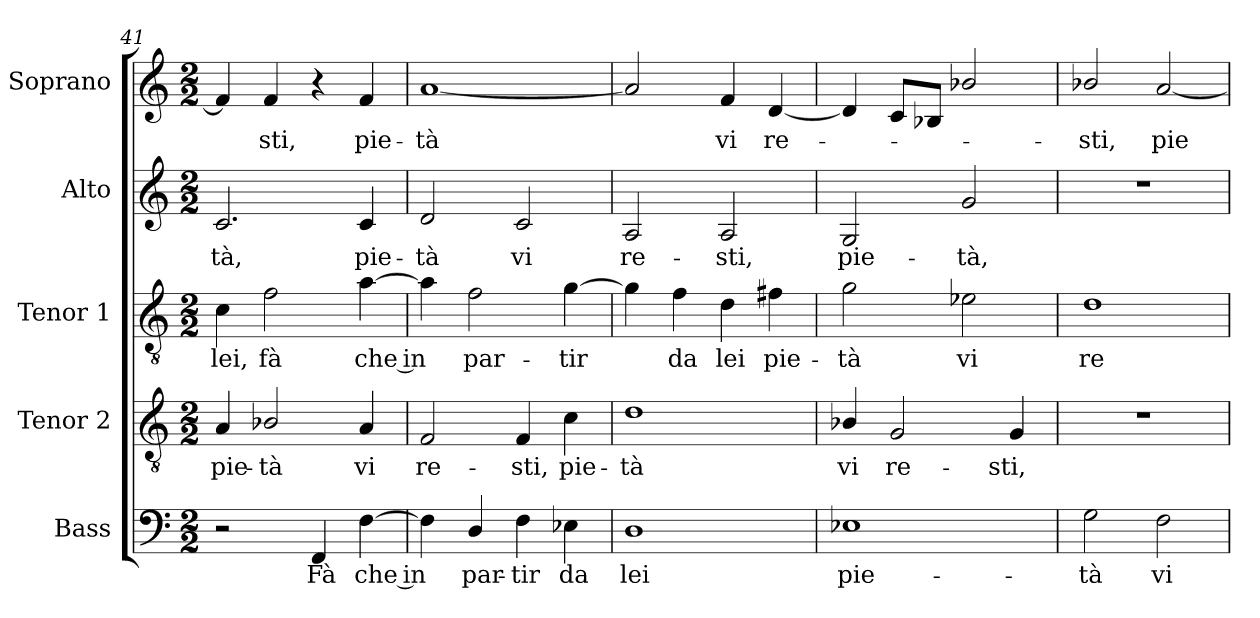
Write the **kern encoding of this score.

**kern	**text	**kern	**text	**kern	**text	**kern	**text	**kern	**text
*part5	*part5	*part4	*part4	*part3	*part3	*part2	*part2	*part1	*part1
*staff5	*staff5	*staff4	*staff4	*staff3	*staff3	*staff2	*staff2	*staff1	*staff1
*I"Bass	*	*I"Tenor 2	*	*I"Tenor 1	*	*I"Alto	*	*I"Soprano	*
*I'B	*	*I'T2	*	*I'T1	*	*I'A	*	*I'S	*
*clefF4	*	*clefGv2	*	*clefGv2	*	*clefG2	*	*clefG2	*
*	*	*ITrd7c12	*	*ITrd7c12	*	*	*	*	*
*k[]	*	*k[]	*	*k[]	*	*k[]	*	*k[]	*
*C:	*	*C:	*	*C:	*	*C:	*	*C:	*
*M2/2	*	*M2/2	*	*M2/2	*	*M2/2	*	*M2/2	*
=41	=41	=41	=41	=41	=41	=41	=41	=41	=41
!	!	!	!LO:LY:b:color=#000000	!	!	!	!	!	!
!	!	!	!	!	!LO:LY:b:color=#000000	!	!	!	!
!	!	!	!	!	!	!	!LO:LY:b:color=#000000	!	!
2r	.	4AAi/	pie-	4Ci\	lei,	2.ci/	-tà,	4fi/]	.
!	!	!	!LO:LY:b:color=#000000	!	!	!	!	!	!
!	!	!	!	!	!LO:LY:b:color=#000000	!	!	!	!
!	!	!	!	!	!	!	!	!	!LO:LY:b:color=#000000
.	.	2BB-Xi/	-tà	2Fi\	fà	.	.	4fi/	-sti,
!	!LO:LY:b:color=#000000	!	!	!	!	!	!	!	!
4FFi/	Fà	.	.	.	.	.	.	4r	.
!	!LO:LY:b:color=#000000	!	!	!	!	!	!	!	!
!	!	!	!LO:LY:b:color=#000000	!	!	!	!	!	!
!	!	!	!	!	!LO:LY:b:color=#000000	!	!	!	!
!	!	!	!	!	!	!	!LO:LY:b:color=#000000	!	!
!	!	!	!	!	!	!	!	!	!LO:LY:b:color=#000000
[4Fi\	che in	4AAi/	vi	[4Ai\	che in	4ci/	pie-	4fi/	pie-
!!LO:LB:g=z
=42	=42	=42	=42	=42	=42	=42	=42	=42	=42
!	!	!	!LO:LY:b:color=#000000	!	!	!	!	!	!
!	!	!	!	!	!	!	!LO:LY:b:color=#000000	!	!
!	!	!	!	!	!	!	!	!	!LO:LY:b:color=#000000
4Fi\]	.	2FFi/	re-	4Ai\]	.	2di/	-tà	[1ai	-tà
!	!LO:LY:b:color=#000000	!	!	!	!	!	!	!	!
!	!	!	!	!	!LO:LY:b:color=#000000	!	!	!	!
4Di/	par-	.	.	2Fi\	par-	.	.	.	.
!	!LO:LY:b:color=#000000	!	!	!	!	!	!	!	!
!	!	!	!LO:LY:b:color=#000000	!	!	!	!	!	!
!	!	!	!	!	!	!	!LO:LY:b:color=#000000	!	!
4Fi\	-tir	4FFi/	-sti,	.	.	2ci/	vi	.	.
!	!LO:LY:b:color=#000000	!	!	!	!	!	!	!	!
!	!	!	!LO:LY:b:color=#000000	!	!	!	!	!	!
!	!	!	!	!	!LO:LY:b:color=#000000	!	!	!	!
4E-Xi\	da	4Ci\	pie-	[4Gi\	-tir	.	.	.	.
=43	=43	=43	=43	=43	=43	=43	=43	=43	=43
!	!LO:LY:b:color=#000000	!	!	!	!	!	!	!	!
!	!	!	!LO:LY:b:color=#000000	!	!	!	!	!	!
!	!	!	!	!	!	!	!LO:LY:b:color=#000000	!	!
1Di	lei	1Di	-tà	4Gi\]	.	2Ai/	re-	2ai/]	.
!	!	!	!	!	!LO:LY:b:color=#000000	!	!	!	!
.	.	.	.	4Fi\	da	.	.	.	.
!	!	!	!	!	!LO:LY:b:color=#000000	!	!	!	!
!	!	!	!	!	!	!	!LO:LY:b:color=#000000	!	!
!	!	!	!	!	!	!	!	!	!LO:LY:b:color=#000000
.	.	.	.	4Di\	lei	2Ai/	-sti,	4fi/	vi
!	!	!	!	!	!LO:LY:b:color=#000000	!	!	!	!
!	!	!	!	!	!	!	!	!	!LO:LY:b:color=#000000
.	.	.	.	4F#Xi\	pie-	.	.	[4di/	re-
=44	=44	=44	=44	=44	=44	=44	=44	=44	=44
!	!LO:LY:b:color=#000000	!	!	!	!	!	!	!	!
!	!	!	!LO:LY:b:color=#000000	!	!	!	!	!	!
!	!	!	!	!	!LO:LY:b:color=#000000	!	!	!	!
!	!	!	!	!	!	!	!LO:LY:b:color=#000000	!	!
1E-Xi	pie-	4BB-Xi/	vi	2Gi\	-tà	2Gi/	pie-	4di/]	.
!	!	!	!LO:LY:b:color=#000000	!	!	!	!	!	!
.	.	2GGi/	re-	.	.	.	.	8ci/L	.
.	.	.	.	.	.	.	.	8B-Xi/J	.
!	!	!	!	!	!LO:LY:b:color=#000000	!	!	!	!
!	!	!	!	!	!	!	!LO:LY:b:color=#000000	!	!
.	.	.	.	2E-Xi\	vi	2gi/	-tà,	2b-Xi/	.
!	!	!	!LO:LY:b:color=#000000	!	!	!	!	!	!
.	.	4GGi/	-sti,	.	.	.	.	.	.
=45	=45	=45	=45	=45	=45	=45	=45	=45	=45
!	!LO:LY:b:color=#000000	!	!	!	!	!	!	!	!
!	!	!	!	!	!LO:LY:b:color=#000000	!	!	!	!
!	!	!	!	!	!	!	!	!	!LO:LY:b:color=#000000
2Gi\	-tà	1r	.	1Di	re-	1r	.	2b-Xi/	-sti,
!	!LO:LY:b:color=#000000	!	!	!	!	!	!	!	!
!	!	!	!	!	!	!	!	!	!LO:LY:b:color=#000000
2Fi\	vi	.	.	.	.	.	.	[2ai/	pie-
=	=	=	=	=	=	=	=	=	=
*-	*-	*-	*-	*-	*-	*-	*-	*-	*-
